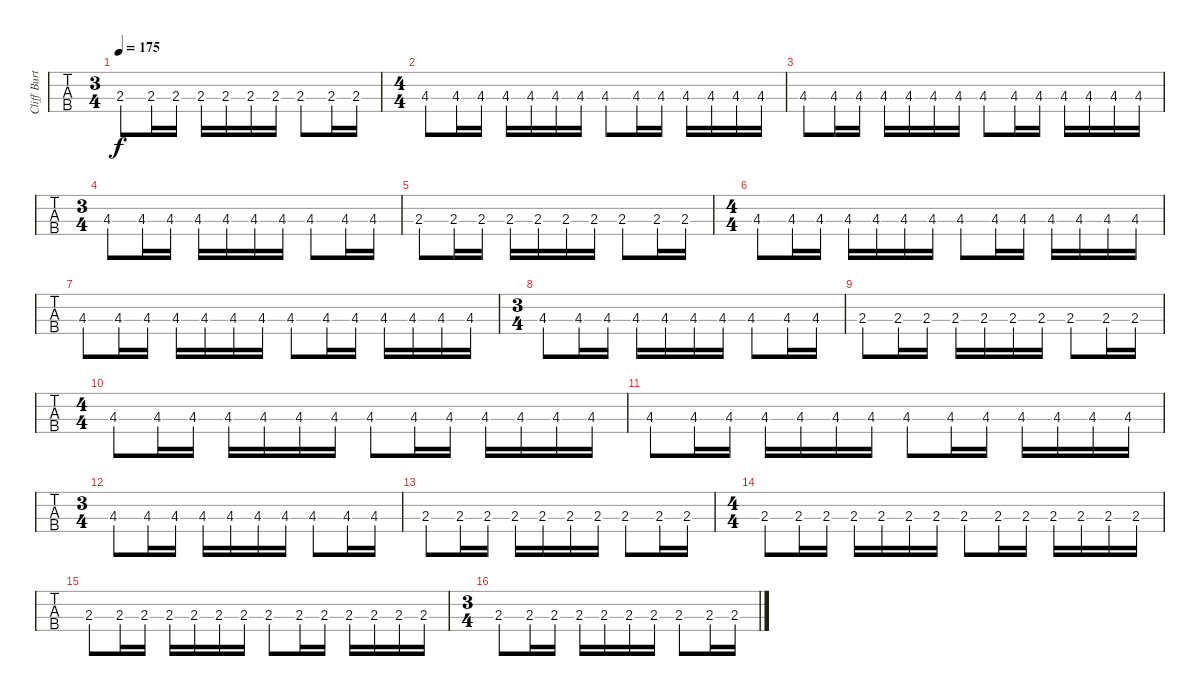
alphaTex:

\track ("Cliff Burton" "Cliff Burt") {instrument electricbassfinger}
\staff {tabs}
\tuning (G2 D2 A1 E1) {hide}
\ts (3 4)
\tempo 175
\clef f4
\ks c
2.3.8{dy f} 2.3.16 2.3.16 2.3.16 2.3.16 2.3.16 2.3.16 2.3.8 2.3.16 2.3.16 |
\ts (4 4)
4.3.8 4.3.16 4.3.16 4.3.16 4.3.16 4.3.16 4.3.16 4.3.8 4.3.16 4.3.16 4.3.16 4.3.16 4.3.16 4.3.16 |
4.3.8 4.3.16 4.3.16 4.3.16 4.3.16 4.3.16 4.3.16 4.3.8 4.3.16 4.3.16 4.3.16 4.3.16 4.3.16 4.3.16 |
\ts (3 4)
4.3.8 4.3.16 4.3.16 4.3.16 4.3.16 4.3.16 4.3.16 4.3.8 4.3.16 4.3.16 |
2.3.8 2.3.16 2.3.16 2.3.16 2.3.16 2.3.16 2.3.16 2.3.8 2.3.16 2.3.16 |
\ts (4 4)
4.3.8 4.3.16 4.3.16 4.3.16 4.3.16 4.3.16 4.3.16 4.3.8 4.3.16 4.3.16 4.3.16 4.3.16 4.3.16 4.3.16 |
4.3.8 4.3.16 4.3.16 4.3.16 4.3.16 4.3.16 4.3.16 4.3.8 4.3.16 4.3.16 4.3.16 4.3.16 4.3.16 4.3.16 |
\ts (3 4)
4.3.8 4.3.16 4.3.16 4.3.16 4.3.16 4.3.16 4.3.16 4.3.8 4.3.16 4.3.16 |
2.3.8 2.3.16 2.3.16 2.3.16 2.3.16 2.3.16 2.3.16 2.3.8 2.3.16 2.3.16 |
\ts (4 4)
4.3.8 4.3.16 4.3.16 4.3.16 4.3.16 4.3.16 4.3.16 4.3.8 4.3.16 4.3.16 4.3.16 4.3.16 4.3.16 4.3.16 |
4.3.8 4.3.16 4.3.16 4.3.16 4.3.16 4.3.16 4.3.16 4.3.8 4.3.16 4.3.16 4.3.16 4.3.16 4.3.16 4.3.16 |
\ts (3 4)
4.3.8 4.3.16 4.3.16 4.3.16 4.3.16 4.3.16 4.3.16 4.3.8 4.3.16 4.3.16 |
2.3.8 2.3.16 2.3.16 2.3.16 2.3.16 2.3.16 2.3.16 2.3.8 2.3.16 2.3.16 |
\ts (4 4)
2.3.8 2.3.16 2.3.16 2.3.16 2.3.16 2.3.16 2.3.16 2.3.8 2.3.16 2.3.16 2.3.16 2.3.16 2.3.16 2.3.16 |
2.3.8 2.3.16 2.3.16 2.3.16 2.3.16 2.3.16 2.3.16 2.3.8 2.3.16 2.3.16 2.3.16 2.3.16 2.3.16 2.3.16 |
\ts (3 4)
2.3.8 2.3.16 2.3.16 2.3.16 2.3.16 2.3.16 2.3.16 2.3.8 2.3.16 2.3.16
